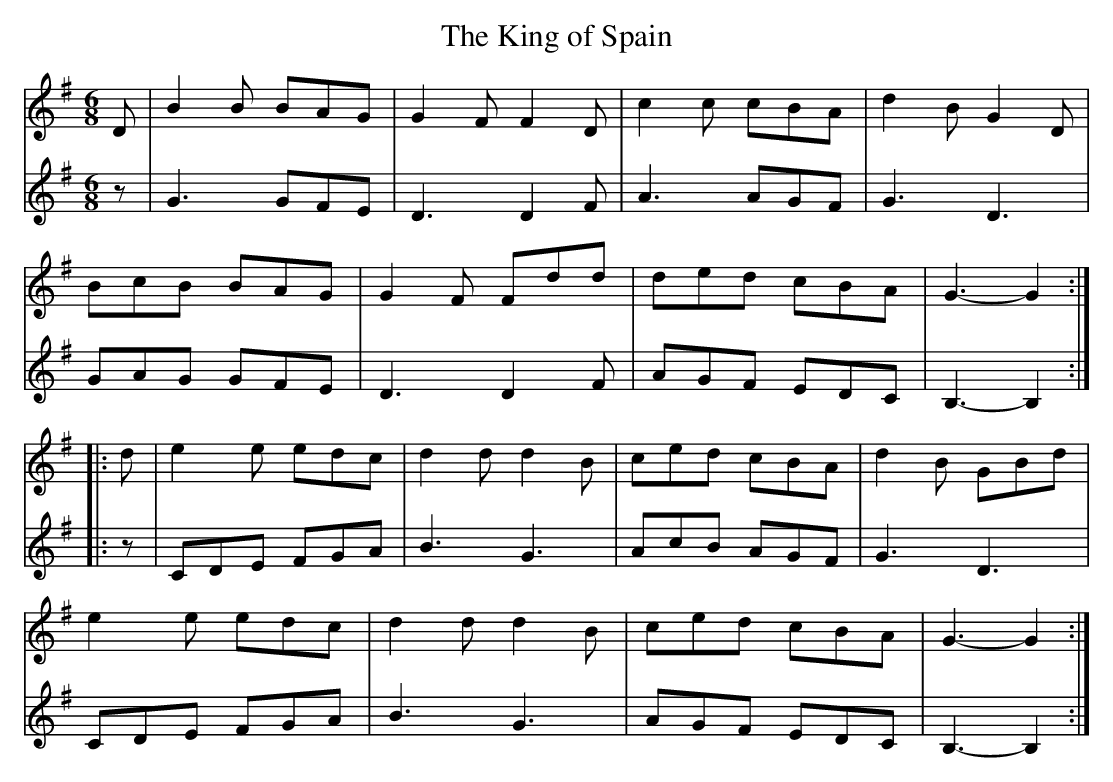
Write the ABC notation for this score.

X:1
T: The King of Spain
M: 6/8
L: 1/8
K: G
V:1
V:2
V:1
D| B2B BAG | G2F F2D | c2c cBA | d2B G2D |
BcB BAG | G2F Fdd | ded cBA | G3- G2 ::
d | e2e edc | d2dd2B | ced cBA | d2B GBd |
e2e edc | d2d d2B | ced cBA | G3-G2 :|
V:2
z|G3 GFE |D3D2F|A3 AGF|G3D3|GAG GFE|D3 D2F| AGF EDC| B,3-B,2::
z|CDE FGA|B3G3|AcB AGF|G3D3|CDE FGA|B3G3|AGF EDC| B,3-B,2:|
